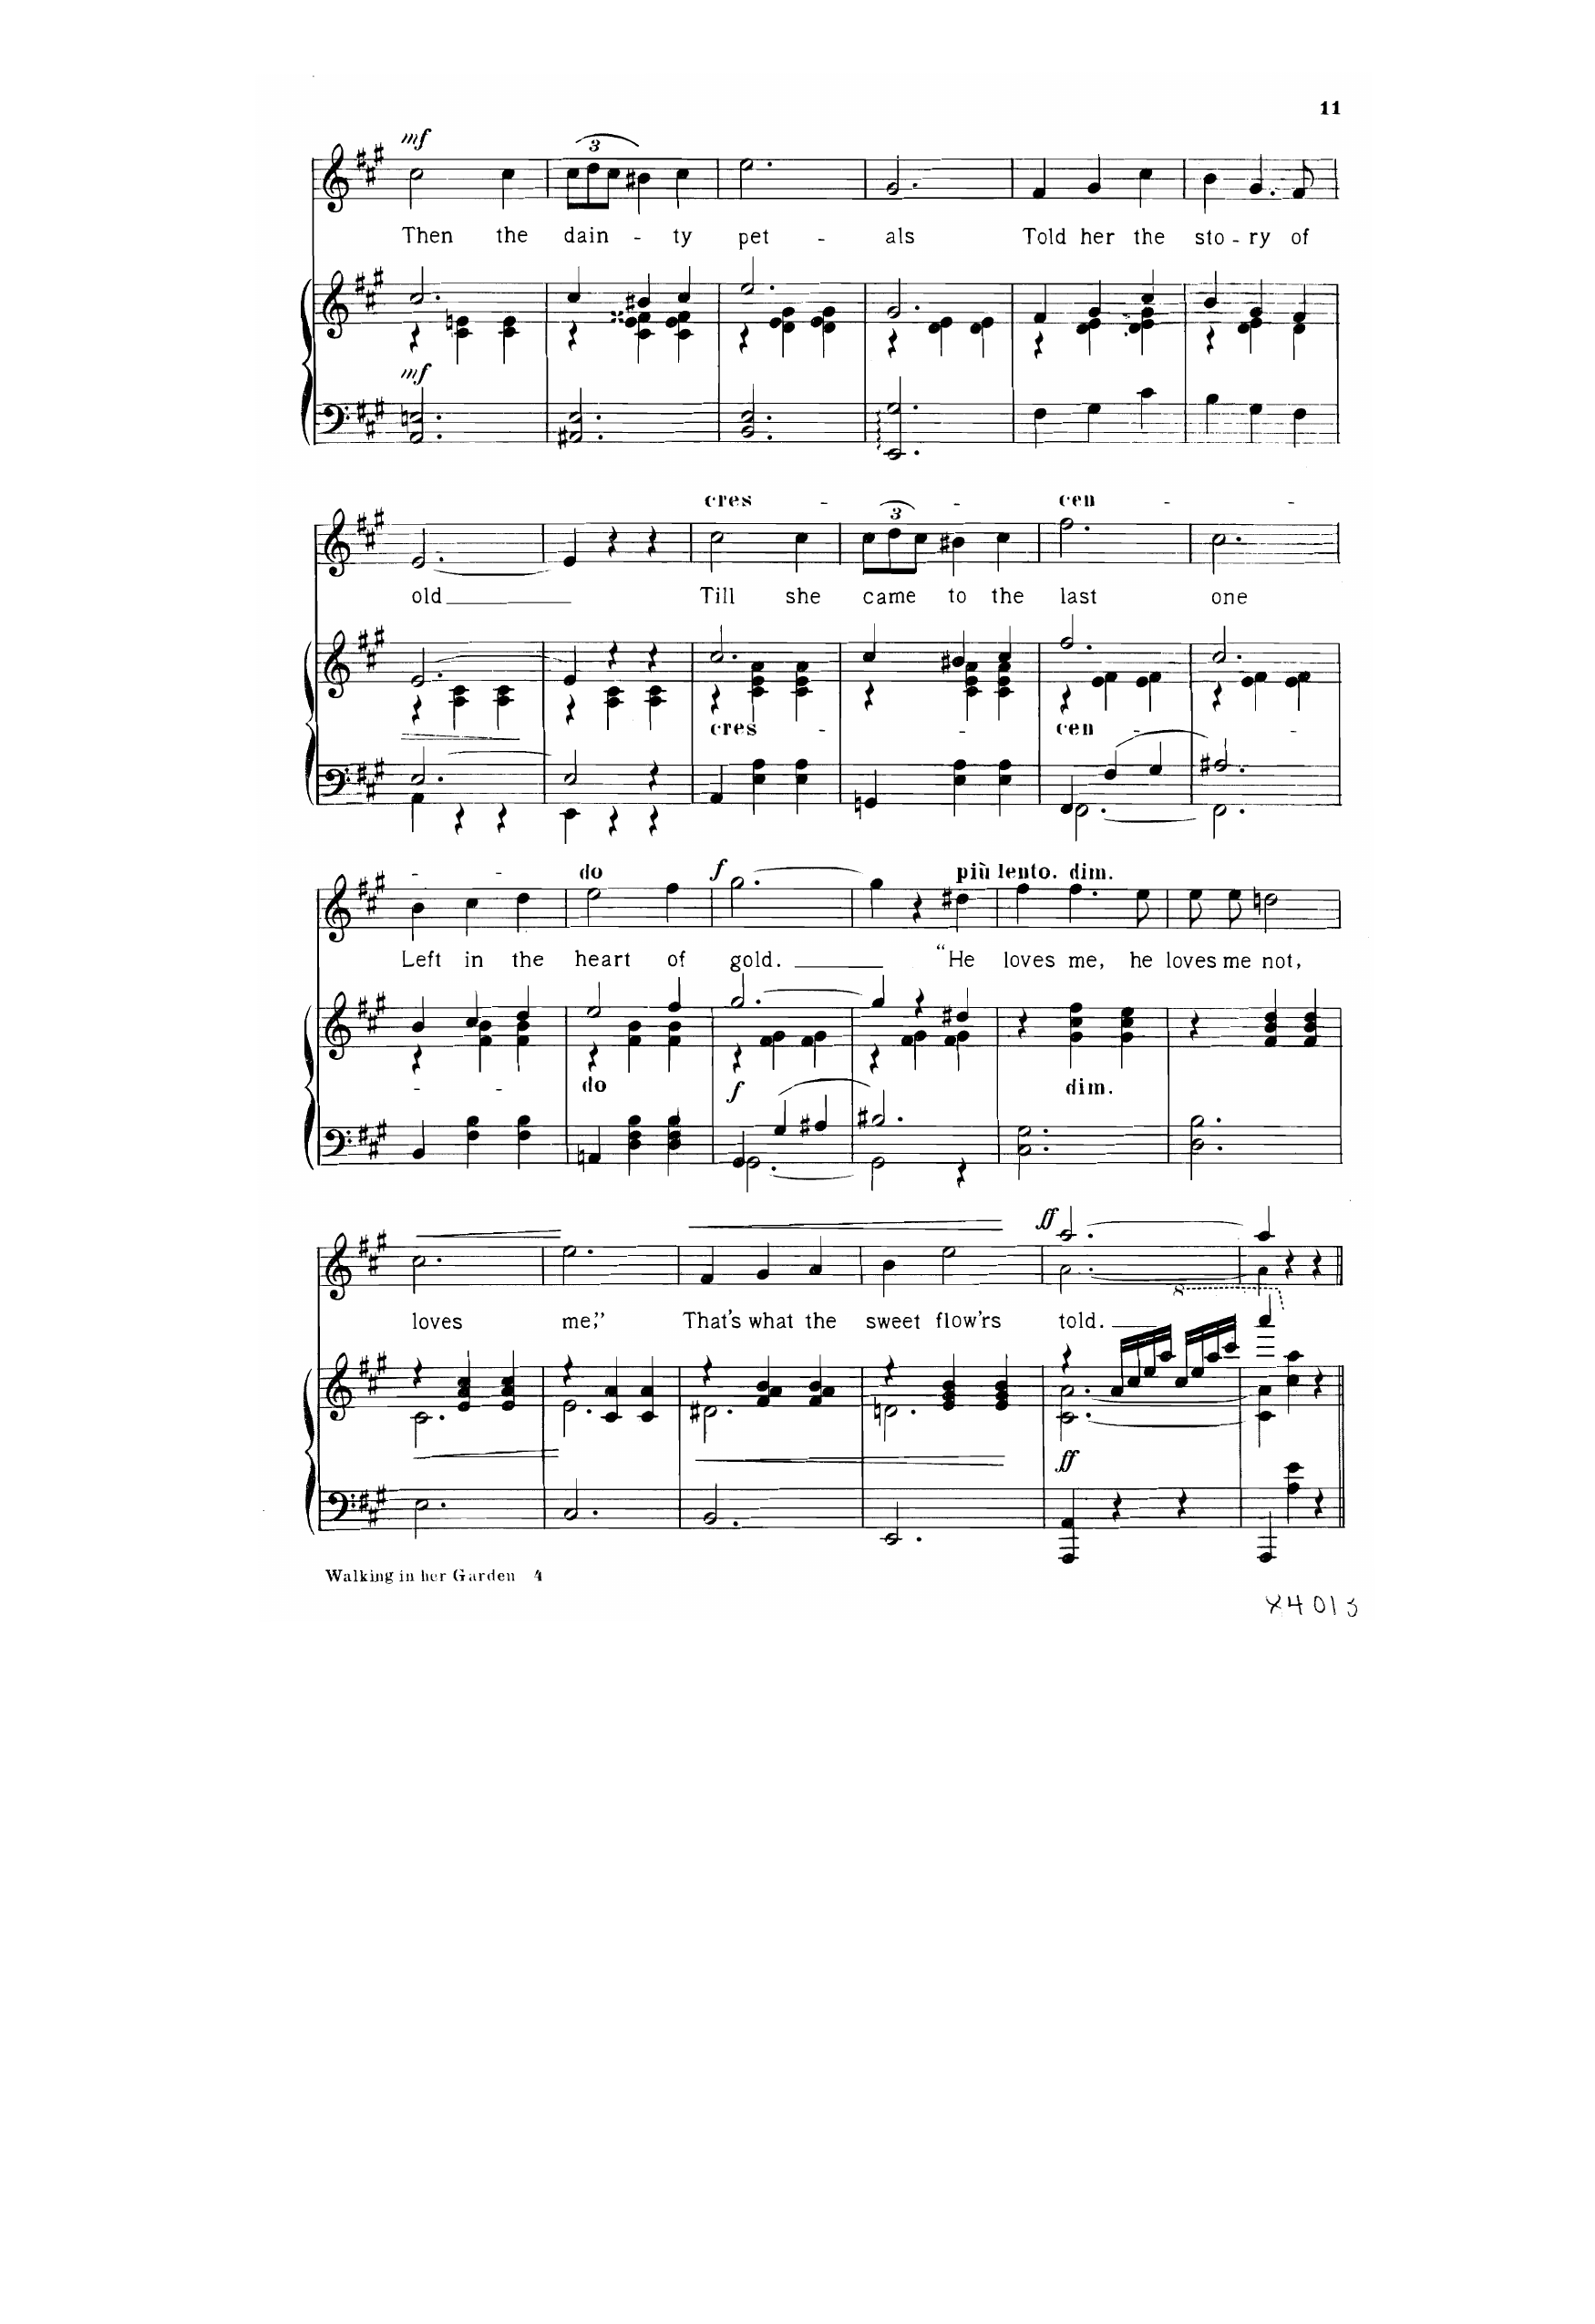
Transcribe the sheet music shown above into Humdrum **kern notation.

**kern	**kern	**dynam	**kern	**text	**dynam
*part2	*part2	*part2	*part1	*part1	*part1
*staff3	*staff2	*staff2/3	*staff1	*staff1	*staff1
*I"Piano	*	*	*I"Voice	*	*
*I'Pno	*	*	*	*	*
*clefF4	*clefG2	*	*clefG2	*	*
*k[f#c#g#]	*k[f#c#g#]	*	*k[f#c#g#]	*	*
*M3/4	*M3/4	*	*M3/4	*	*
=79	=79	=79	=79	=79	=79
*	*^	*	*	*	*
!	!	!	!LO:DY:b	!	!	!LO:DY:a
2.AA/ 2.En/	2.cc#/	4r	mf	2cc#\	Then	mf
.	.	4c#\ 4en\	.	.	.	.
.	.	4c#\ 4e\	.	4cc#\	the	.
=80	=80	=80	=80	=80	=80	=80
2.AA#X/ 2.E/	4cc#/	4r	.	(12cc#\L	dain-	.
.	.	.	.	12dd\	.	.
.	.	.	.	12cc#\J	.	.
.	4b#X/	4c#\ 4e\ 4f##X\	.	4b#X\)	.	.
.	4cc#/	4c#\ 4e\ 4f##\	.	4cc#\	-ty	.
=81	=81	=81	=81	=81	=81	=81
2.BB/ 2.E/	2.ee/	4r	.	2.ee\	pet-	.
.	.	4d\ 4e\ 4g#\	.	.	.	.
.	.	4d\ 4e\ 4g#\	.	.	.	.
=82	=82	=82	=82	=82	=82	=82
2.EE/ 2.G#/	2.g#/	4r	.	2.g#/	-als	.
.	.	4d\ 4e\	.	.	.	.
.	.	4d\ 4e\	.	.	.	.
=83	=83	=83	=83	=83	=83	=83
4F#\	4f#/	4r	.	4f#/	Told	.
4G#\	4g#/	4d\ 4e\	.	4g#/	her	.
4c#\	4cc#/	4d\ 4e\ 4g#\	.	4cc#\	the	.
=84	=84	=84	=84	=84	=84	=84
4B\	4b/	4r	.	4b\	sto-	.
4G#\	4g#/	4d\ 4e\	.	4.g#/	-ry	.
4F#\	4f#/	4d\	.	.	.	.
.	.	.	.	8f#/	of	.
=85	=85	=85	=85	=85	=85	=85
*^	*	*	*	*	*	*
!	!	!	!	!LO:HP:b	!	!	!
!	!	!	!	!LO:HP:n=1:b	!	!	!
[2.E/	4AA\	[2.e/	4r	> >	[2.e/	old	.
.	4r	.	4A\ 4c#\	]	.	.	.
.	4r	.	4A\ 4c#\	.	.	.	.
*v	*v	*	*	*	*	*	*
*	*v	*v	*	*	*	*
.	.	]	.	.	.
=86	=86	=86	=86	=86	=86
*^	*^	*	*	*	*
2E/]	4EE\	4e/]	4r	.	4e/]	.	.
.	4r	4r	4A\ 4c#\	.	4r	.	.
4r	4r	4r	4A\ 4c#\	.	4r	.	.
=87	=87	=87	=87	=87	=87	=87	=87
!	!	!	!	!	!LO:TX:a:i:t=cresc.	!	!
!	!	!LO:TX:b:i:t=cresc.	!	!	!	!	!
*v	*v	*	*	*	*	*	*
4AA/	2.cc#/	4r	.	2cc#\	Till	.
4E\ 4A\	.	4c#\ 4e\ 4a\	.	.	.	.
4E\ 4A\	.	4c#\ 4e\ 4a\	.	4cc#\	she	.
=88	=88	=88	=88	=88	=88	=88
4GGn/	4cc#/	4r	.	(12cc#\L	came	.
.	.	.	.	12dd\	.	.
.	.	.	.	12cc#\J)	.	.
4E\ 4A\	4b#X/	4c#\ 4e\ 4a\	.	4b#X\	to	.
4E\ 4A\	4cc#/	4c#\ 4e\ 4a\	.	4cc#\	the	.
=89	=89	=89	=89	=89	=89	=89
*^	*	*	*	*	*	*
4FF#/	[2.FF#\	2.ff#/	4r	.	2.ff#\	last	.
4F#/	.	.	4e\ 4f#\	.	.	.	.
4G#/	.	.	4e\ 4f#\	.	.	.	.
=90	=90	=90	=90	=90	=90	=90	=90
2.A#X/	2.FF#\]	2.cc#/	4r	.	2.cc#\	one	.
.	.	.	4e\ 4f#\	.	.	.	.
.	.	.	4e\ 4f#\	.	.	.	.
*v	*v	*	*	*	*	*	*
=91	=91	=91	=91	=91	=91	=91
4BB/	4b/	4r	.	4b\	Left	.
4F#\ 4B\	4cc#/	4f#\ 4b\	.	4cc#\	in	.
4F#\ 4B\	4dd/	4f#\ 4b\	.	4dd\	the	.
=92	=92	=92	=92	=92	=92	=92
4AAn/	2ee/	4r	.	2ee\	heart	.
4D\ 4F#\ 4B\	.	4f#\ 4b\	.	.	.	.
4D\ 4F#\ 4B\	4ff#/	4f#\ 4b\	.	4ff#\	of	.
=93	=93	=93	=93	=93	=93	=93
*^	*	*	*	*	*	*
!	!	!	!	!LO:DY:b	!	!	!LO:DY:a
4GG#/	[2.GG#\	[2.gg#/	4r	f	[2.gg#\	gold.	f
4G#/	.	.	4f#\ 4g#\	.	.	.	.
4A#X/	.	.	4f#\ 4g#\	.	.	.	.
=94	=94	=94	=94	=94	=94	=94	=94
2.B#X/	2GG#\]	4gg#/]	4r	.	4gg#\]	.	.
.	.	4r	4f#\ 4g#\	.	4r	.	.
!	!	!	!	!	!LO:TX:i:t=più lento	!	!
.	4r	4dd#X/	4f#\ 4g#\	.	4dd#X\	“He	.
*v	*v	*	*	*	*	*	*
*	*v	*v	*	*	*	*
=95	=95	=95	=95	=95	=95
2.C#\ 2.G#\	4r	.	4ff#\	loves	.
!	!	!	!LO:TX:a:i:t=dim.	!	!
!	!LO:TX:b:i:t=dim.	!	!	!	!
.	4g#\ 4cc#\ 4ff#\	.	4.ff#\	me,	.
.	4g#\ 4cc#\ 4ee\	.	.	.	.
.	.	.	8ee\	he	.
=96	=96	=96	=96	=96	=96
2.D\ 2.B\	4r	.	8ee\	loves	.
.	.	.	8ee\	me	.
.	4f#/ 4b/ 4dd/	.	2ddn\	not,	.
.	4f#/ 4b/ 4dd/	.	.	.	.
=97	=97	=97	=97	=97	=97
!	!	!LO:HP:b	!	!	!LO:HP:b
*	*^	*	*	*	*
2.E\	4r	2.c#\	<	2.cc#\	loves	<
.	4e/ 4a/ 4cc#/	.	.	.	.	.
.	4e/ 4a/ 4cc#/	.	.	.	.	.
*	*v	*v	*	*	*	*
.	.	.	.	.	[
=98	=98	=98	=98	=98	=98
*	*^	*	*	*	*
2.C#/	4r	2.e\	.	2.ee\	me,”	.
.	4c#/ 4a/	.	[	.	.	.
.	4c#/ 4a/	.	.	.	.	.
=99	=99	=99	=99	=99	=99	=99
!	!	!	!LO:HP:b	!	!	!LO:HP:b
2.BB/	4r	2.d#X\	<	4f#/	That’s	<
.	4f#/ 4a/ 4b/	.	.	4g#/	what	.
.	4f#/ 4a/ 4b/	.	.	4a/	the	.
=100	=100	=100	=100	=100	=100	=100
2.EE/	4r	2.dn\	.	4b\	sweet	.
.	4e/ 4g#/ 4b/	.	.	2ee\	flow’rs	.
.	4e/ 4g#/ 4b/	.	[	.	.	.
*	*v	*v	*	*	*	*
.	.	.	.	.	[
=101	=101	=101	=101	=101	=101
*	*^	*	*^	*	*
!	!	!	!LO:DY:b	!	!	!	!LO:DY:a
4AAA/ 4AA/	4r	[2.c#\ [2.a\	ff	[2.aa/	2.a\	told.	ff
4r	16a/LL	.	.	.	.	.	.
.	16cc#/	.	.	.	.	.	.
.	16ee/	.	.	.	.	.	.
.	16aa/JJ	.	.	.	.	.	.
*	*8va	*	*	*	*	*	*
4r	16ccc#/LL	.	.	.	.	.	.
.	16eee/	.	.	.	.	.	.
.	16aaa/	.	.	.	.	.	.
.	16cccc#/JJ	.	.	.	.	.	.
=102	=102	=102	=102	=102	=102	=102	=102
*^	*	*	*	*	*	*	*
4AAA/	4ryy	4aaaa/	4c#\] 4a\]	.	4aa/]	4a\	.	.
*	*	*X8va	*	*	*	*	*	*
4A\ 4e\	4ryy	4cc#\ 4aa\	2ryy	.	4r	4ryy	.	.
4r	4ryy	4r	.	.	4r	4ryy	.	.
*v	*v	*	*	*	*v	*v	*	*
*	*v	*v	*	*	*	*
==	==	==	==	==	==
*-	*-	*-	*-	*-	*-
